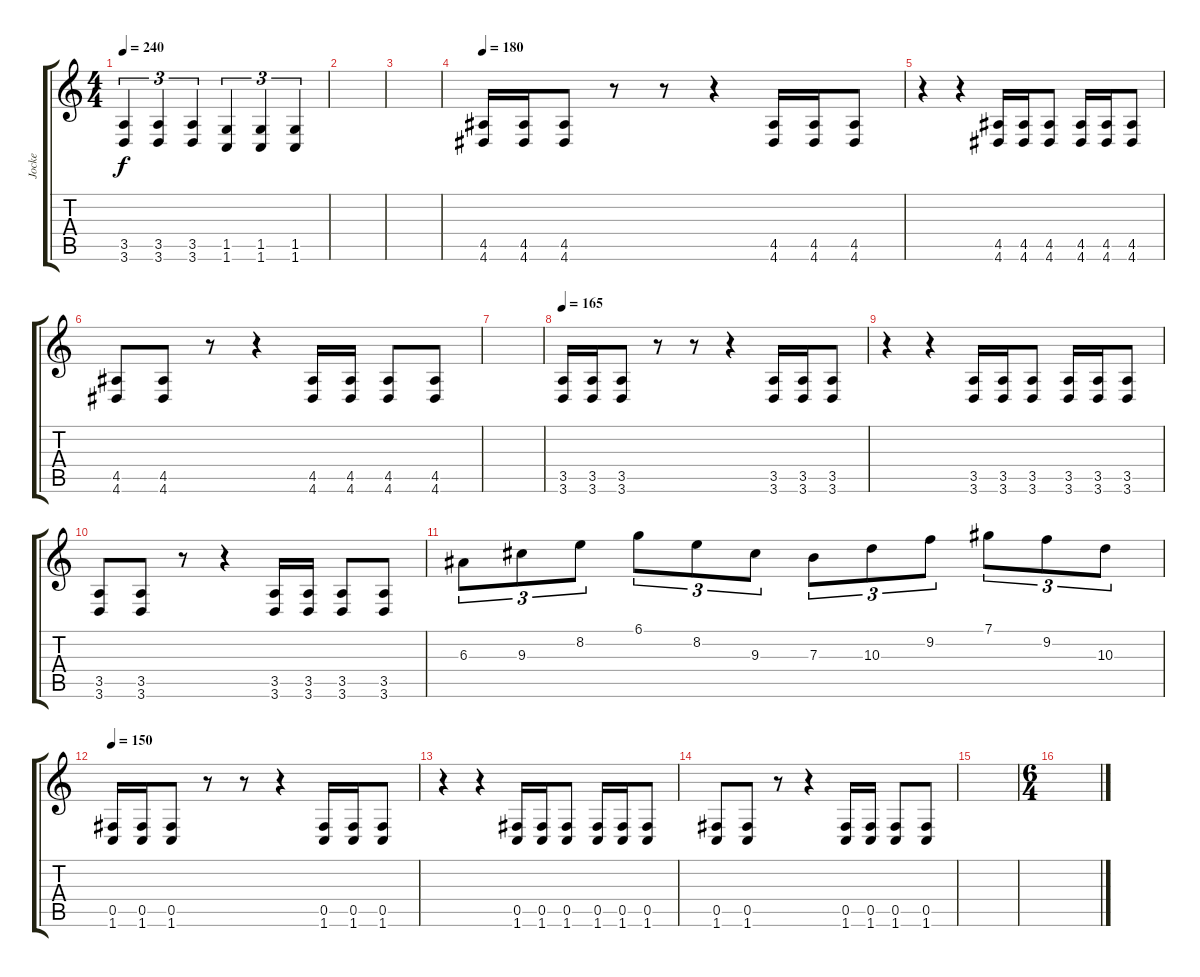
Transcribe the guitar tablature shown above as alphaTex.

\track ("Jocke" "Jocke") {instrument distortionguitar}
\staff {score tabs}
\tuning (Db4 Ab3 E3 B2 Gb2 B1) {hide}
\ts (4 4)
\tempo 240
\clef g2
\ks c
(3.5 3.6).4{tu (3 2) dy f} (3.5 3.6).4{tu (3 2)} (3.5 3.6).4{tu (3 2)} (1.5 1.6).4{tu (3 2)} (1.5 1.6).4{tu (3 2)} (1.5 1.6).4{tu (3 2)} |
|
|
\tempo 160
\tempo 180
(4.5 4.6).16 (4.5 4.6).16 (4.5 4.6).8 r.8 r.8 r.4 (4.5 4.6).16 (4.5 4.6).16 (4.5 4.6).8 |
r.4 r.4 (4.5 4.6).16 (4.5 4.6).16 (4.5 4.6).8 (4.5 4.6).16 (4.5 4.6).16 (4.5 4.6).8 |
(4.5 4.6).8 (4.5 4.6).8 r.8 r.4 (4.5 4.6).16 (4.5 4.6).16 (4.5 4.6).8 (4.5 4.6).8 |
|
\tempo 160
\tempo 165
(3.5 3.6).16 (3.5 3.6).16 (3.5 3.6).8 r.8 r.8 r.4 (3.5 3.6).16 (3.5 3.6).16 (3.5 3.6).8 |
r.4 r.4 (3.5 3.6).16 (3.5 3.6).16 (3.5 3.6).8 (3.5 3.6).16 (3.5 3.6).16 (3.5 3.6).8 |
(3.5 3.6).8 (3.5 3.6).8 r.8 r.4 (3.5 3.6).16 (3.5 3.6).16 (3.5 3.6).8 (3.5 3.6).8 |
6.3.8{tu (3 2)} 9.3.8{tu (3 2)} 8.2.8{tu (3 2)} 6.1.8{tu (3 2)} 8.2.8{tu (3 2)} 9.3.8{tu (3 2)} 7.3.8{tu (3 2)} 10.3.8{tu (3 2)} 9.2.8{tu (3 2)} 7.1.8{tu (3 2)} 9.2.8{tu (3 2)} 10.3.8{tu (3 2)} |
\tempo 160
\tempo 150
(0.5 1.6).16 (0.5 1.6).16 (0.5 1.6).8 r.8 r.8 r.4 (0.5 1.6).16 (0.5 1.6).16 (0.5 1.6).8 |
r.4 r.4 (0.5 1.6).16 (0.5 1.6).16 (0.5 1.6).8 (0.5 1.6).16 (0.5 1.6).16 (0.5 1.6).8 |
(0.5 1.6).8 (0.5 1.6).8 r.8 r.4 (0.5 1.6).16 (0.5 1.6).16 (0.5 1.6).8 (0.5 1.6).8 |
|
\ts (6 4)
